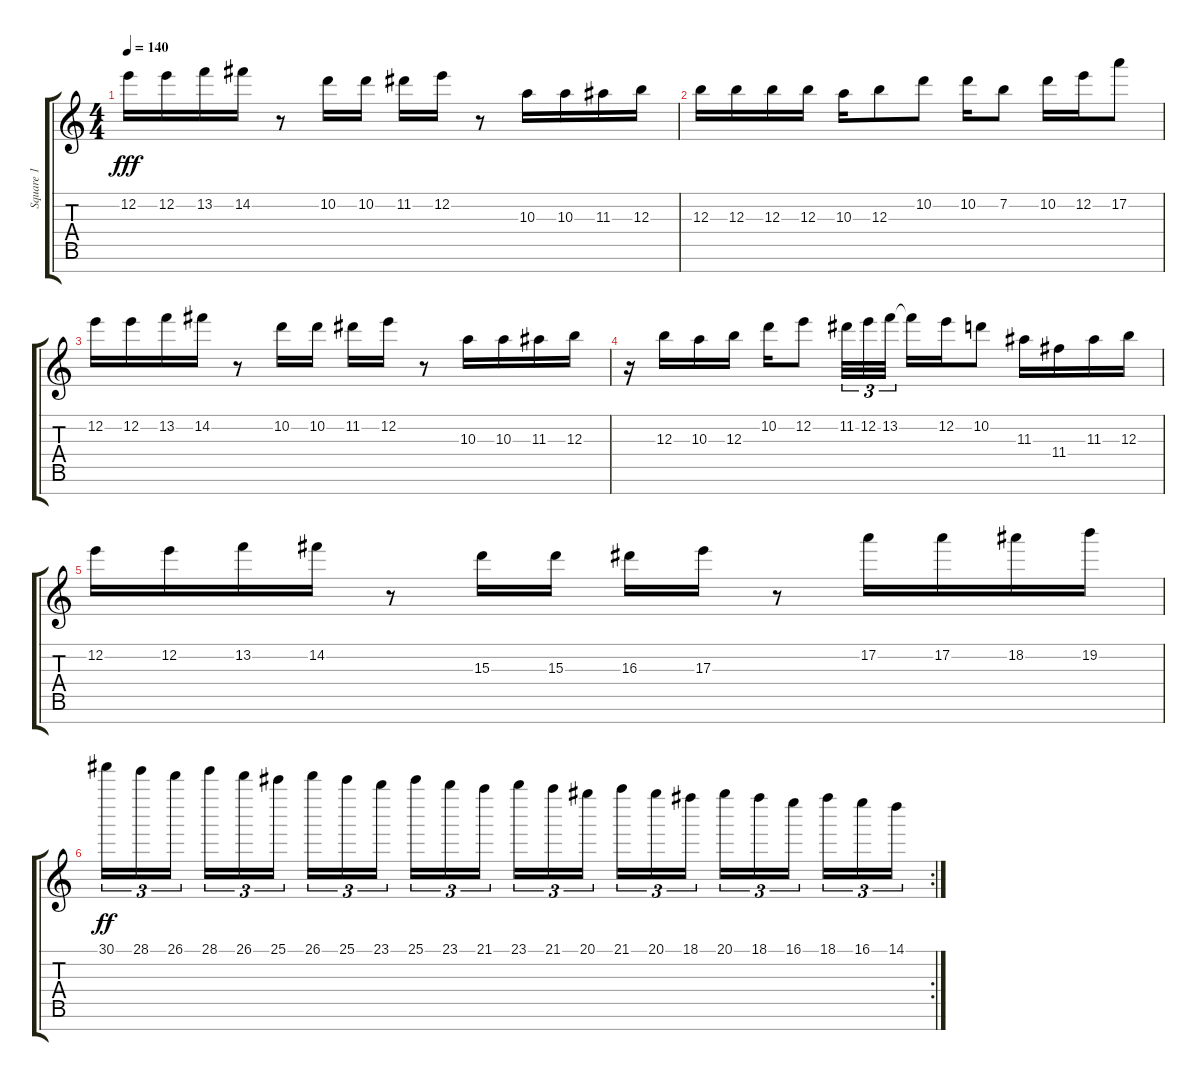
\track ("Square 1" "Square 1") {instrument electricguitarjazz}
\staff {score tabs}
\tuning (C5 E4 B3 G3 D3 A2 Eb2) {hide}
\ts (4 4)
\tempo 140
\clef g2
\ks c
12.2.16{dy fff} 12.2.16 13.2.16 14.2.16 r.8 10.2.16 10.2.16 11.2.16 12.2.16 r.8 10.3.16 10.3.16 11.3.16 12.3.16 |
12.3.16 12.3.16 12.3.16 12.3.16 10.3.16 12.3.8 10.2.8 10.2.16 7.2.8 10.2.16 12.2.16 17.2.8 |
12.2.16 12.2.16 13.2.16 14.2.16 r.8 10.2.16 10.2.16 11.2.16 12.2.16 r.8 10.3.16 10.3.16 11.3.16 12.3.16 |
r.16 12.3.16 10.3.16 12.3.16 10.2.16 12.2.8 11.2.32{tu (3 2)} 12.2.32{tu (3 2)} 13.2.32{tu (3 2)} 13.2{t}.16 12.2.16 10.2.8 11.3.16 11.4.16 11.3.16 12.3.16 |
12.2.16 12.2.16 13.2.16 14.2.16 r.8 15.3.16 15.3.16 16.3.16 17.3.16 r.8 17.2.16 17.2.16 18.2.16 19.2.16 |
\rc 2
30.1.16{tu (3 2) dy ff} 28.1.16{tu (3 2)} 26.1.16{tu (3 2) beam splitsecondary} 28.1.16{tu (3 2)} 26.1.16{tu (3 2)} 25.1.16{tu (3 2)} 26.1.16{tu (3 2)} 25.1.16{tu (3 2)} 23.1.16{tu (3 2) beam splitsecondary} 25.1.16{tu (3 2)} 23.1.16{tu (3 2)} 21.1.16{tu (3 2)} 23.1.16{tu (3 2)} 21.1.16{tu (3 2)} 20.1.16{tu (3 2) beam splitsecondary} 21.1.16{tu (3 2)} 20.1.16{tu (3 2)} 18.1.16{tu (3 2)} 20.1.16{tu (3 2)} 18.1.16{tu (3 2)} 16.1.16{tu (3 2) beam splitsecondary} 18.1.16{tu (3 2)} 16.1.16{tu (3 2)} 14.1.16{tu (3 2)}
